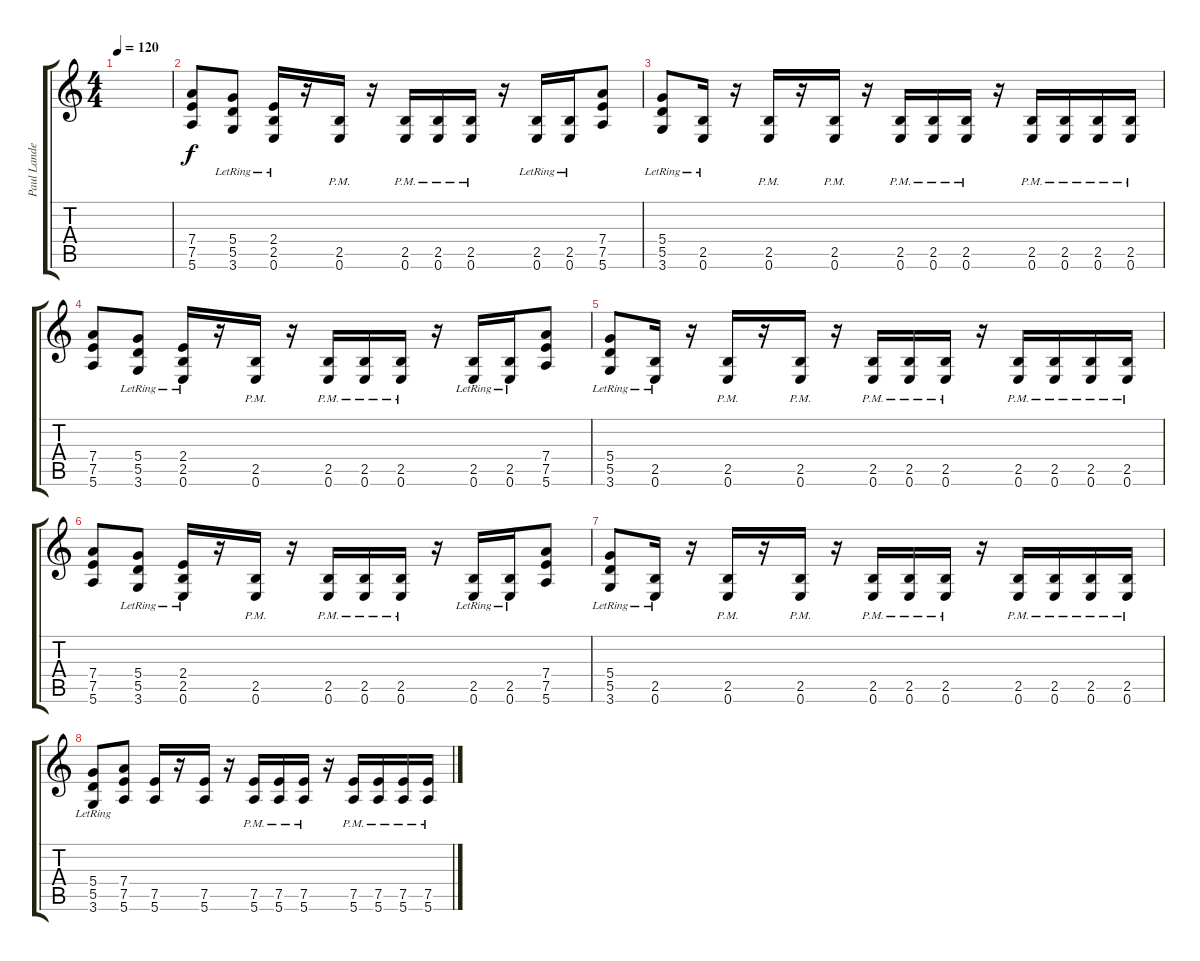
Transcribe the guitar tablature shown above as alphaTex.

\track ("Paul Landers - Guitar II" "Paul Lande") {instrument distortionguitar}
\staff {score tabs}
\tuning (E4 B3 G3 D3 A2 E2) {hide}
\ts (4 4)
\tempo 120
\clef g2
\ks c
|
(7.4 7.5 5.6).8 (5.4 5.5 3.6{lr}).8 (2.4{lr} 2.5{lr} 0.6{lr}).16 r.16 (2.5{pm} 0.6{pm}).16 r.16 (2.5{pm} 0.6{pm}).16 (2.5{pm} 0.6{pm}).16 (2.5{pm} 0.6{pm}).16 r.16 (2.5{lr} 0.6{lr}).16 (2.5{lr} 0.6{lr}).16 (7.4 7.5 5.6).8 |
(5.4 5.5 3.6{lr}).8 (2.5{lr} 0.6{lr}).16 r.16 (2.5{pm} 0.6{pm}).16 r.16 (2.5{pm} 0.6{pm}).16 r.16 (2.5{pm} 0.6{pm}).16 (2.5{pm} 0.6{pm}).16 (2.5{pm} 0.6{pm}).16 r.16 (2.5{pm} 0.6{pm}).16 (2.5{pm} 0.6{pm}).16 (2.5{pm} 0.6{pm}).16 (2.5{pm} 0.6{pm}).16 |
(7.4 7.5 5.6).8 (5.4 5.5 3.6{lr}).8 (2.4{lr} 2.5{lr} 0.6{lr}).16 r.16 (2.5{pm} 0.6{pm}).16 r.16 (2.5{pm} 0.6{pm}).16 (2.5{pm} 0.6{pm}).16 (2.5{pm} 0.6{pm}).16 r.16 (2.5{lr} 0.6{lr}).16 (2.5{lr} 0.6{lr}).16 (7.4 7.5 5.6).8 |
(5.4 5.5 3.6{lr}).8 (2.5{lr} 0.6{lr}).16 r.16 (2.5{pm} 0.6{pm}).16 r.16 (2.5{pm} 0.6{pm}).16 r.16 (2.5{pm} 0.6{pm}).16 (2.5{pm} 0.6{pm}).16 (2.5{pm} 0.6{pm}).16 r.16 (2.5{pm} 0.6{pm}).16 (2.5{pm} 0.6{pm}).16 (2.5{pm} 0.6{pm}).16 (2.5{pm} 0.6{pm}).16 |
(7.4 7.5 5.6).8 (5.4 5.5 3.6{lr}).8 (2.4{lr} 2.5{lr} 0.6{lr}).16 r.16 (2.5{pm} 0.6{pm}).16 r.16 (2.5{pm} 0.6{pm}).16 (2.5{pm} 0.6{pm}).16 (2.5{pm} 0.6{pm}).16 r.16 (2.5{lr} 0.6{lr}).16 (2.5{lr} 0.6{lr}).16 (7.4 7.5 5.6).8 |
(5.4 5.5 3.6{lr}).8 (2.5{lr} 0.6{lr}).16 r.16 (2.5{pm} 0.6{pm}).16 r.16 (2.5{pm} 0.6{pm}).16 r.16 (2.5{pm} 0.6{pm}).16 (2.5{pm} 0.6{pm}).16 (2.5{pm} 0.6{pm}).16 r.16 (2.5{pm} 0.6{pm}).16 (2.5{pm} 0.6{pm}).16 (2.5{pm} 0.6{pm}).16 (2.5{pm} 0.6{pm}).16 |
(5.4{lr} 5.5 3.6{lr}).8 (7.4 7.5 5.6).8 (7.5 5.6).16 r.16 (7.5 5.6).16 r.16 (7.5{pm} 5.6).16 (7.5{pm} 5.6).16 (7.5{pm} 5.6).16 r.16 (7.5{pm} 5.6).16 (7.5{pm} 5.6).16 (7.5{pm} 5.6).16 (7.5{pm} 5.6).16
